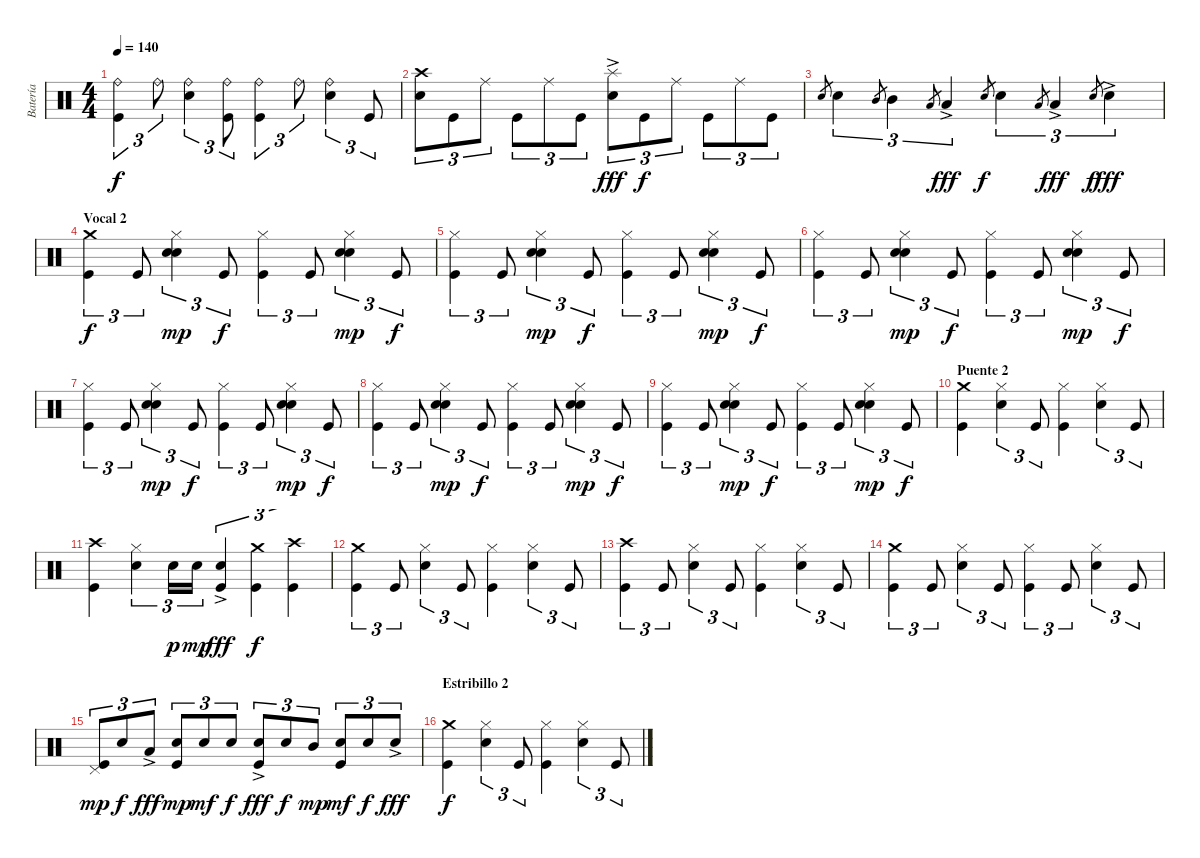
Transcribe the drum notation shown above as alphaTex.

\track ("Batería" "Batería") {instrument percussion}
\staff {score}
\articulation defaults
\ts (4 4)
\tempo 140
\clef neutral
\ks c
("Kick (hit)" "Ride (bell)").4{tu (3 2) dy f} "Ride (bell)".8{tu (3 2)} ("Electric Snare (hit)" "Ride (bell)").4{tu (3 2)} ("Kick (hit)" "Ride (bell)").8{tu (3 2)} ("Kick (hit)" "Ride (bell)").4{tu (3 2)} "Ride (bell)".8{tu (3 2)} ("Electric Snare (hit)" "Ride (bell)").4{tu (3 2)} "Kick (hit)".8{tu (3 2)} |
("Electric Snare (hit)" "Crash high (hit)").8{tu (3 2)} "Kick (hit)".8{tu (3 2)} "Ride (middle)".8{tu (3 2)} "Kick (hit)".8{tu (3 2)} "Ride (middle)".8{tu (3 2)} "Kick (hit)".8{tu (3 2)} ("Electric Snare (hit)" "Splash (hit)"{ac}).8{tu (3 2) dy fff} "Kick (hit)".8{tu (3 2) dy f} "Ride (middle)".8{tu (3 2)} "Kick (hit)".8{tu (3 2)} "Ride (middle)".8{tu (3 2)} "Kick (hit)".8{tu (3 2)} |
"Electric Snare (hit)".8{gr} "Electric Snare (hit)".4{tu (3 2)} "Mid Tom (hit)".8{gr} "Mid Tom (hit)".4{tu (3 2)} "Low Tom (hit)".8{gr} "Low Tom (hit)"{ac}.4{tu (3 2) dy fff} "Electric Snare (hit)".8{gr dy f} "Electric Snare (hit)".4{tu (3 2)} "Low Tom (hit)".8{gr} "Low Tom (hit)"{ac}.4{tu (3 2) dy fff} "Electric Snare (hit)".8{gr dy f} "Electric Snare (hit)"{ac}.4{tu (3 2) dy fff} |
\section ("" "Vocal 2")
("Kick (hit)" "Crash medium (hit)").4{tu (3 2) dy f} "Kick (hit)".8{tu (3 2)} ("Electric Snare (hit)" "Hi-Hat (closed)" "Hand Clap (hit)").4{tu (3 2) dy mp} "Kick (hit)".8{tu (3 2) dy f} ("Kick (hit)" "Hi-Hat (closed)").4{tu (3 2)} "Kick (hit)".8{tu (3 2)} ("Electric Snare (hit)" "Hi-Hat (closed)" "Hand Clap (hit)").4{tu (3 2) dy mp} "Kick (hit)".8{tu (3 2) dy f} |
("Kick (hit)" "Hi-Hat (closed)").4{tu (3 2)} "Kick (hit)".8{tu (3 2)} ("Electric Snare (hit)" "Hi-Hat (closed)" "Hand Clap (hit)").4{tu (3 2) dy mp} "Kick (hit)".8{tu (3 2) dy f} ("Kick (hit)" "Hi-Hat (closed)").4{tu (3 2)} "Kick (hit)".8{tu (3 2)} ("Electric Snare (hit)" "Hi-Hat (closed)" "Hand Clap (hit)").4{tu (3 2) dy mp} "Kick (hit)".8{tu (3 2) dy f} |
("Kick (hit)" "Hi-Hat (closed)").4{tu (3 2)} "Kick (hit)".8{tu (3 2)} ("Electric Snare (hit)" "Hi-Hat (closed)" "Hand Clap (hit)").4{tu (3 2) dy mp} "Kick (hit)".8{tu (3 2) dy f} ("Kick (hit)" "Hi-Hat (closed)").4{tu (3 2)} "Kick (hit)".8{tu (3 2)} ("Electric Snare (hit)" "Hi-Hat (closed)" "Hand Clap (hit)").4{tu (3 2) dy mp} "Kick (hit)".8{tu (3 2) dy f} |
("Kick (hit)" "Hi-Hat (closed)").4{tu (3 2)} "Kick (hit)".8{tu (3 2)} ("Electric Snare (hit)" "Hi-Hat (closed)" "Hand Clap (hit)").4{tu (3 2) dy mp} "Kick (hit)".8{tu (3 2) dy f} ("Kick (hit)" "Hi-Hat (closed)").4{tu (3 2)} "Kick (hit)".8{tu (3 2)} ("Electric Snare (hit)" "Hi-Hat (closed)" "Hand Clap (hit)").4{tu (3 2) dy mp} "Kick (hit)".8{tu (3 2) dy f} |
("Kick (hit)" "Hi-Hat (closed)").4{tu (3 2)} "Kick (hit)".8{tu (3 2)} ("Electric Snare (hit)" "Hi-Hat (closed)" "Hand Clap (hit)").4{tu (3 2) dy mp} "Kick (hit)".8{tu (3 2) dy f} ("Kick (hit)" "Hi-Hat (closed)").4{tu (3 2)} "Kick (hit)".8{tu (3 2)} ("Electric Snare (hit)" "Hi-Hat (closed)" "Hand Clap (hit)").4{tu (3 2) dy mp} "Kick (hit)".8{tu (3 2) dy f} |
("Kick (hit)" "Hi-Hat (closed)").4{tu (3 2)} "Kick (hit)".8{tu (3 2)} ("Electric Snare (hit)" "Hi-Hat (closed)" "Hand Clap (hit)").4{tu (3 2) dy mp} "Kick (hit)".8{tu (3 2) dy f} ("Kick (hit)" "Hi-Hat (closed)").4{tu (3 2)} "Kick (hit)".8{tu (3 2)} ("Electric Snare (hit)" "Hi-Hat (closed)" "Hand Clap (hit)").4{tu (3 2) dy mp} "Kick (hit)".8{tu (3 2) dy f} |
\section ("" "Puente 2")
("Kick (hit)" "Crash medium (hit)").4 ("Electric Snare (hit)" "Hi-Hat (closed)").4{tu (3 2)} "Kick (hit)".8{tu (3 2)} ("Kick (hit)" "Hi-Hat (closed)").4 ("Electric Snare (hit)" "Hi-Hat (closed)").4{tu (3 2)} "Kick (hit)".8{tu (3 2)} |
("Kick (hit)" "Crash high (hit)").4 ("Electric Snare (hit)" "Hi-Hat (closed)").4{tu (3 2)} "Electric Snare (hit)".16{tu (3 2) dy p} "Electric Snare (hit)".16{tu (3 2) dy mp} ("Kick (hit)" "Electric Snare (hit)"{ac}).4{tu (3 2) dy fff} ("Kick (hit)" "Crash medium (hit)").4{tu (3 2) dy f} ("Kick (hit)" "Crash high (hit)").4{tu (3 2)} |
("Kick (hit)" "Crash medium (hit)").4{tu (3 2)} "Kick (hit)".8{tu (3 2)} ("Electric Snare (hit)" "Hi-Hat (closed)").4{tu (3 2)} "Kick (hit)".8{tu (3 2)} ("Kick (hit)" "Hi-Hat (closed)").4 ("Electric Snare (hit)" "Hi-Hat (closed)").4{tu (3 2)} "Kick (hit)".8{tu (3 2)} |
("Kick (hit)" "Crash high (hit)").4{tu (3 2)} "Kick (hit)".8{tu (3 2)} ("Electric Snare (hit)" "Hi-Hat (closed)").4{tu (3 2)} "Kick (hit)".8{tu (3 2)} ("Kick (hit)" "Hi-Hat (closed)").4 ("Electric Snare (hit)" "Hi-Hat (closed)").4{tu (3 2)} "Kick (hit)".8{tu (3 2)} |
("Kick (hit)" "Crash medium (hit)").4{tu (3 2)} "Kick (hit)".8{tu (3 2)} ("Electric Snare (hit)" "Hi-Hat (closed)").4{tu (3 2)} "Kick (hit)".8{tu (3 2)} ("Kick (hit)" "Hi-Hat (closed)").4{tu (3 2)} "Kick (hit)".8{tu (3 2)} ("Electric Snare (hit)" "Hi-Hat (closed)").4{tu (3 2)} "Kick (hit)".8{tu (3 2)} |
("Kick (hit)" "Pedal Hi-Hat (hit)").8{tu (3 2) dy mp} "Electric Snare (hit)".8{tu (3 2) dy f} "Low Tom (hit)"{ac}.8{tu (3 2) dy fff} ("Kick (hit)" "Electric Snare (hit)").8{tu (3 2) dy mp} "Electric Snare (hit)".8{tu (3 2) dy mf} "Electric Snare (hit)".8{tu (3 2) dy f} ("Kick (hit)" "Electric Snare (hit)"{ac}).8{tu (3 2) dy fff} "Electric Snare (hit)".8{tu (3 2) dy f} "Mid Tom (hit)".8{tu (3 2) dy mp} ("Kick (hit)" "Electric Snare (hit)").8{tu (3 2) dy mf} "Electric Snare (hit)".8{tu (3 2) dy f} "Electric Snare (hit)"{ac}.8{tu (3 2) dy fff} |
\section ("" "Estribillo 2")
("Kick (hit)" "Crash medium (hit)").4{dy f} ("Electric Snare (hit)" "Hi-Hat (closed)").4{tu (3 2)} "Kick (hit)".8{tu (3 2)} ("Kick (hit)" "Hi-Hat (closed)").4 ("Electric Snare (hit)" "Hi-Hat (closed)").4{tu (3 2)} "Kick (hit)".8{tu (3 2)}
